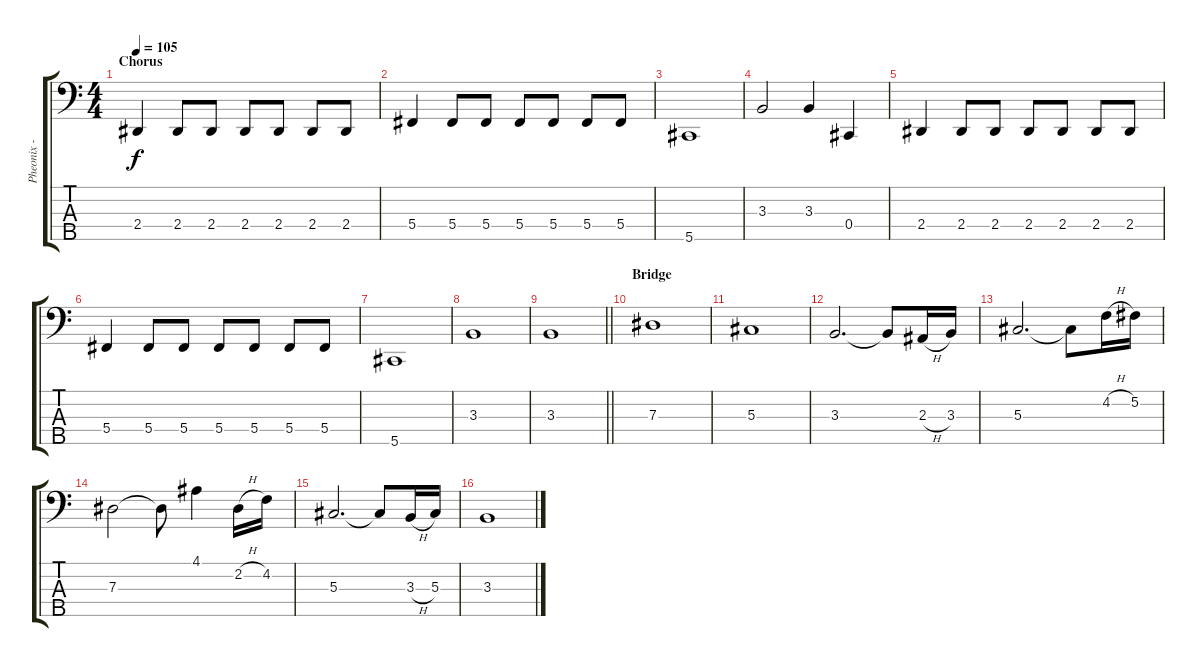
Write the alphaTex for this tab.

\track ("Pheonix - Bass" "Pheonix - ") {instrument electricbassfinger}
\staff {score tabs}
\tuning (Gb2 Db2 Ab1 Db1 Ab0) {hide}
\ts (4 4)
\section ("" "Chorus")
\tempo 105
\clef f4
\ks c
2.4.4{dy f} 2.4.8 2.4.8 2.4.8 2.4.8 2.4.8 2.4.8 |
5.4.4 5.4.8 5.4.8 5.4.8 5.4.8 5.4.8 5.4.8 |
5.5.1 |
3.3.2 3.3.4 0.4.4 |
2.4.4 2.4.8 2.4.8 2.4.8 2.4.8 2.4.8 2.4.8 |
5.4.4 5.4.8 5.4.8 5.4.8 5.4.8 5.4.8 5.4.8 |
5.5.1 |
3.3.1 |
\barLineRight lightlight
3.3.1 |
\section ("" "Bridge")
7.3.1 |
5.3.1 |
3.3.2{d} 3.3{t}.8 2.3{h}.16 3.3.16 |
5.3.2{d} 5.3{t}.8 4.2{h}.16 5.2.16 |
7.3.2 7.3{t}.8 4.1.4 2.2{h}.16 4.2.16 |
5.3.2{d} 5.3{t}.8 3.3{h}.16 5.3.16 |
3.3.1
